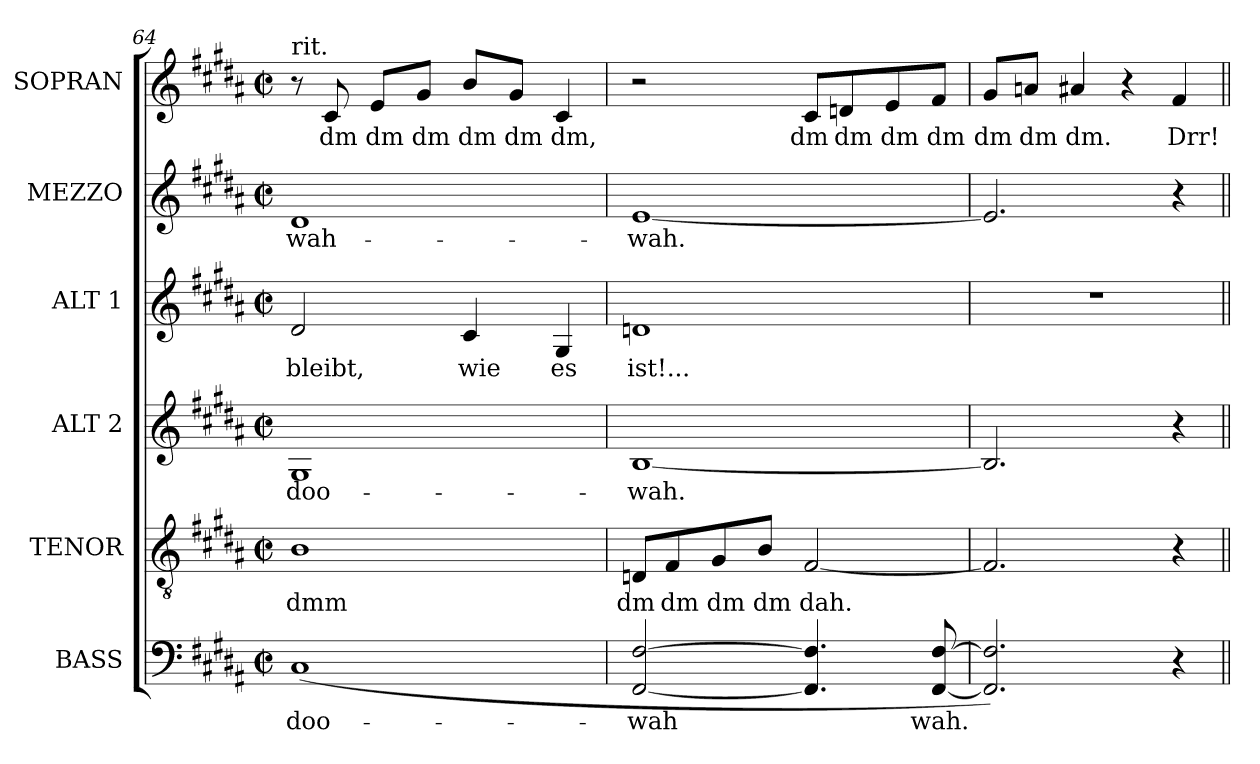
**kern	**text	**kern	**text	**kern	**text	**kern	**text	**kern	**text	**kern	**text
*part6	*part6	*part5	*part5	*part4	*part4	*part3	*part3	*part2	*part2	*part1	*part1
*staff6	*staff6	*staff5	*staff5	*staff4	*staff4	*staff3	*staff3	*staff2	*staff2	*staff1	*staff1
*I"BASS	*	*I"TENOR	*	*I"ALT 2	*	*I"ALT 1	*	*I"MEZZO	*	*I"SOPRAN	*
*I'B	*	*I'T	*	*I'A2	*	*I'A1	*	*	*	*I'S	*
*clefF4	*	*clefGv2	*	*clefG2	*	*clefG2	*	*clefG2	*	*clefG2	*
*	*	*ITrd7c12	*	*	*	*	*	*	*	*	*
*k[f#c#g#d#a#]	*	*k[f#c#g#d#a#]	*	*k[f#c#g#d#a#]	*	*k[f#c#g#d#a#]	*	*k[f#c#g#d#a#]	*	*k[f#c#g#d#a#]	*
*B:	*	*B:	*	*B:	*	*B:	*	*B:	*	*B:	*
*M2/2	*	*M2/2	*	*M2/2	*	*M2/2	*	*M2/2	*	*M2/2	*
*met(c|)	*	*met(c|)	*	*met(c|)	*	*met(c|)	*	*met(c|)	*	*met(c|)	*
=64	=64	=64	=64	=64	=64	=64	=64	=64	=64	=64	=64
!	!LO:LY:b:color=#000000	!	!	!	!	!	!	!	!	!	!
!	!	!	!LO:LY:b:color=#000000	!	!	!	!	!	!	!	!
!	!	!	!	!	!LO:LY:b:color=#000000	!	!	!	!	!	!
!	!	!	!	!	!	!	!LO:LY:b:color=#000000	!	!	!	!
!	!	!	!	!	!	!	!	!	!	!LO:TX:t=rit.	!
!	!	!	!	!	!	!	!	!	!LO:LY:b:color=#000000	!	!
(1C#i	doo-	1BBi	dmm	1G#i	doo-	2d#i/	bleibt,	1d#i	wah-	8r	.
!	!	!	!	!	!	!	!	!	!	!	!LO:LY:b:color=#000000
.	.	.	.	.	.	.	.	.	.	8c#i/	dm
!	!	!	!	!	!	!	!	!	!	!	!LO:LY:b:color=#000000
.	.	.	.	.	.	.	.	.	.	8ei/L	dm
!	!	!	!	!	!	!	!	!	!	!	!LO:LY:b:color=#000000
.	.	.	.	.	.	.	.	.	.	8g#i/J	dm
!	!	!	!	!	!	!	!LO:LY:b:color=#000000	!	!	!	!
!	!	!	!	!	!	!	!	!	!	!	!LO:LY:b:color=#000000
.	.	.	.	.	.	4c#i/	wie	.	.	8bi/L	dm
!	!	!	!	!	!	!	!	!	!	!	!LO:LY:b:color=#000000
.	.	.	.	.	.	.	.	.	.	8g#i/J	dm
!	!	!	!	!	!	!	!LO:LY:b:color=#000000	!	!	!	!
!	!	!	!	!	!	!	!	!	!	!	!LO:LY:b:color=#000000
.	.	.	.	.	.	4G#i/	es	.	.	4c#i/	dm,
=65	=65	=65	=65	=65	=65	=65	=65	=65	=65	=65	=65
!	!LO:LY:b:color=#000000	!	!	!	!	!	!	!	!	!	!
!	!	!	!LO:LY:b:color=#000000	!	!	!	!	!	!	!	!
!	!	!	!	!	!LO:LY:b:color=#000000	!	!	!	!	!	!
!	!	!	!	!	!	!	!LO:LY:b:color=#000000	!	!	!	!
!	!	!	!	!	!	!	!	!	!LO:LY:b:color=#000000	!	!
[<2FF#i/ [>2F#i	-wah	8DDni/L	dm	[<1Bi	-wah.	1dni	ist!...	[<1ei	-wah.	2r	.
!	!	!	!LO:LY:b:color=#000000	!	!	!	!	!	!	!	!
.	.	8FF#i/	dm	.	.	.	.	.	.	.	.
!	!	!	!LO:LY:b:color=#000000	!	!	!	!	!	!	!	!
.	.	8GG#i/	dm	.	.	.	.	.	.	.	.
!	!	!	!LO:LY:b:color=#000000	!	!	!	!	!	!	!	!
.	.	8BBi/J	dm	.	.	.	.	.	.	.	.
!	!	!	!LO:LY:b:color=#000000	!	!	!	!	!	!	!	!
!	!	!	!	!	!	!	!	!	!	!	!LO:LY:b:color=#000000
4.FF#i/] 4.F#i]	.	[<2FF#i/	dah.	.	.	.	.	.	.	8c#i/L	dm
!	!	!	!	!	!	!	!	!	!	!	!LO:LY:b:color=#000000
.	.	.	.	.	.	.	.	.	.	8dni/	dm
!	!	!	!	!	!	!	!	!	!	!	!LO:LY:b:color=#000000
.	.	.	.	.	.	.	.	.	.	8ei/	dm
!	!LO:LY:b:color=#000000	!	!	!	!	!	!	!	!	!	!
!	!	!	!	!	!	!	!	!	!	!	!LO:LY:b:color=#000000
[<8FF#i/ [>8F#i	wah.	.	.	.	.	.	.	.	.	8f#i/J	dm
=66	=66	=66	=66	=66	=66	=66	=66	=66	=66	=66	=66
!	!	!	!	!	!	!	!	!	!	!	!LO:LY:b:color=#000000
2.FF#i/] 2.F#i])	.	2.FF#i/]	.	2.Bi/]	.	1r	.	2.ei/]	.	8g#i/L	dm
!	!	!	!	!	!	!	!	!	!	!	!LO:LY:b:color=#000000
.	.	.	.	.	.	.	.	.	.	8ani/J	dm
!	!	!	!	!	!	!	!	!	!	!	!LO:LY:b:color=#000000
.	.	.	.	.	.	.	.	.	.	4a#Xi/	dm.
.	.	.	.	.	.	.	.	.	.	4r	.
!	!	!	!	!	!	!	!	!	!	!	!LO:LY:b:color=#000000
4r	.	4r	.	4r	.	.	.	4r	.	4f#i/	Drr!
=||	=||	=||	=||	=||	=||	=||	=||	=||	=||	=||	=||
*-	*-	*-	*-	*-	*-	*-	*-	*-	*-	*-	*-
